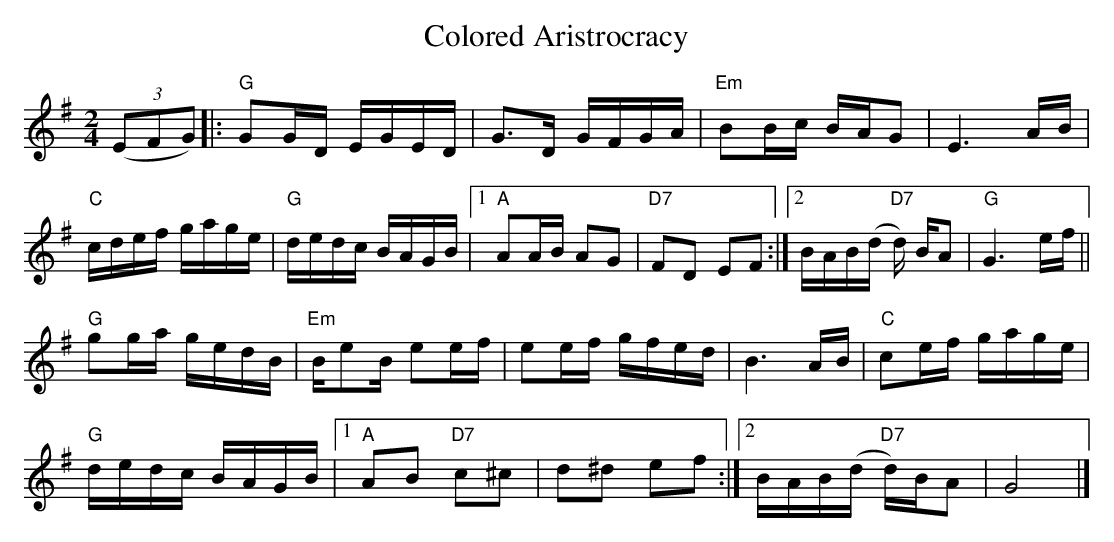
X:1
T:Colored Aristrocracy
M:2/4
L:1/16
K:G
(3 (E2F2G2) |:"G"G2GD EGED | G3D GFGA | "Em"B2Bc BAG2 | E6 AB|!
"C"cdef gage |"G" dedc BAGB|1 "A"A2AB A2G2 | "D7"F2D2 E2F2:|2BAB(d "D7"d )BA2 |"G"G6 ef||!
"G"g2ga gedB | "Em"Be2B e2ef | e2ef gfed | B6 AB |"C" c2ef gage|!
"G" dedc BAGB |1"A"A2B2 "D7" c2^c2 | d2^d2 e2f2:|2BAB(d "D7"d)BA2 |G8|]
